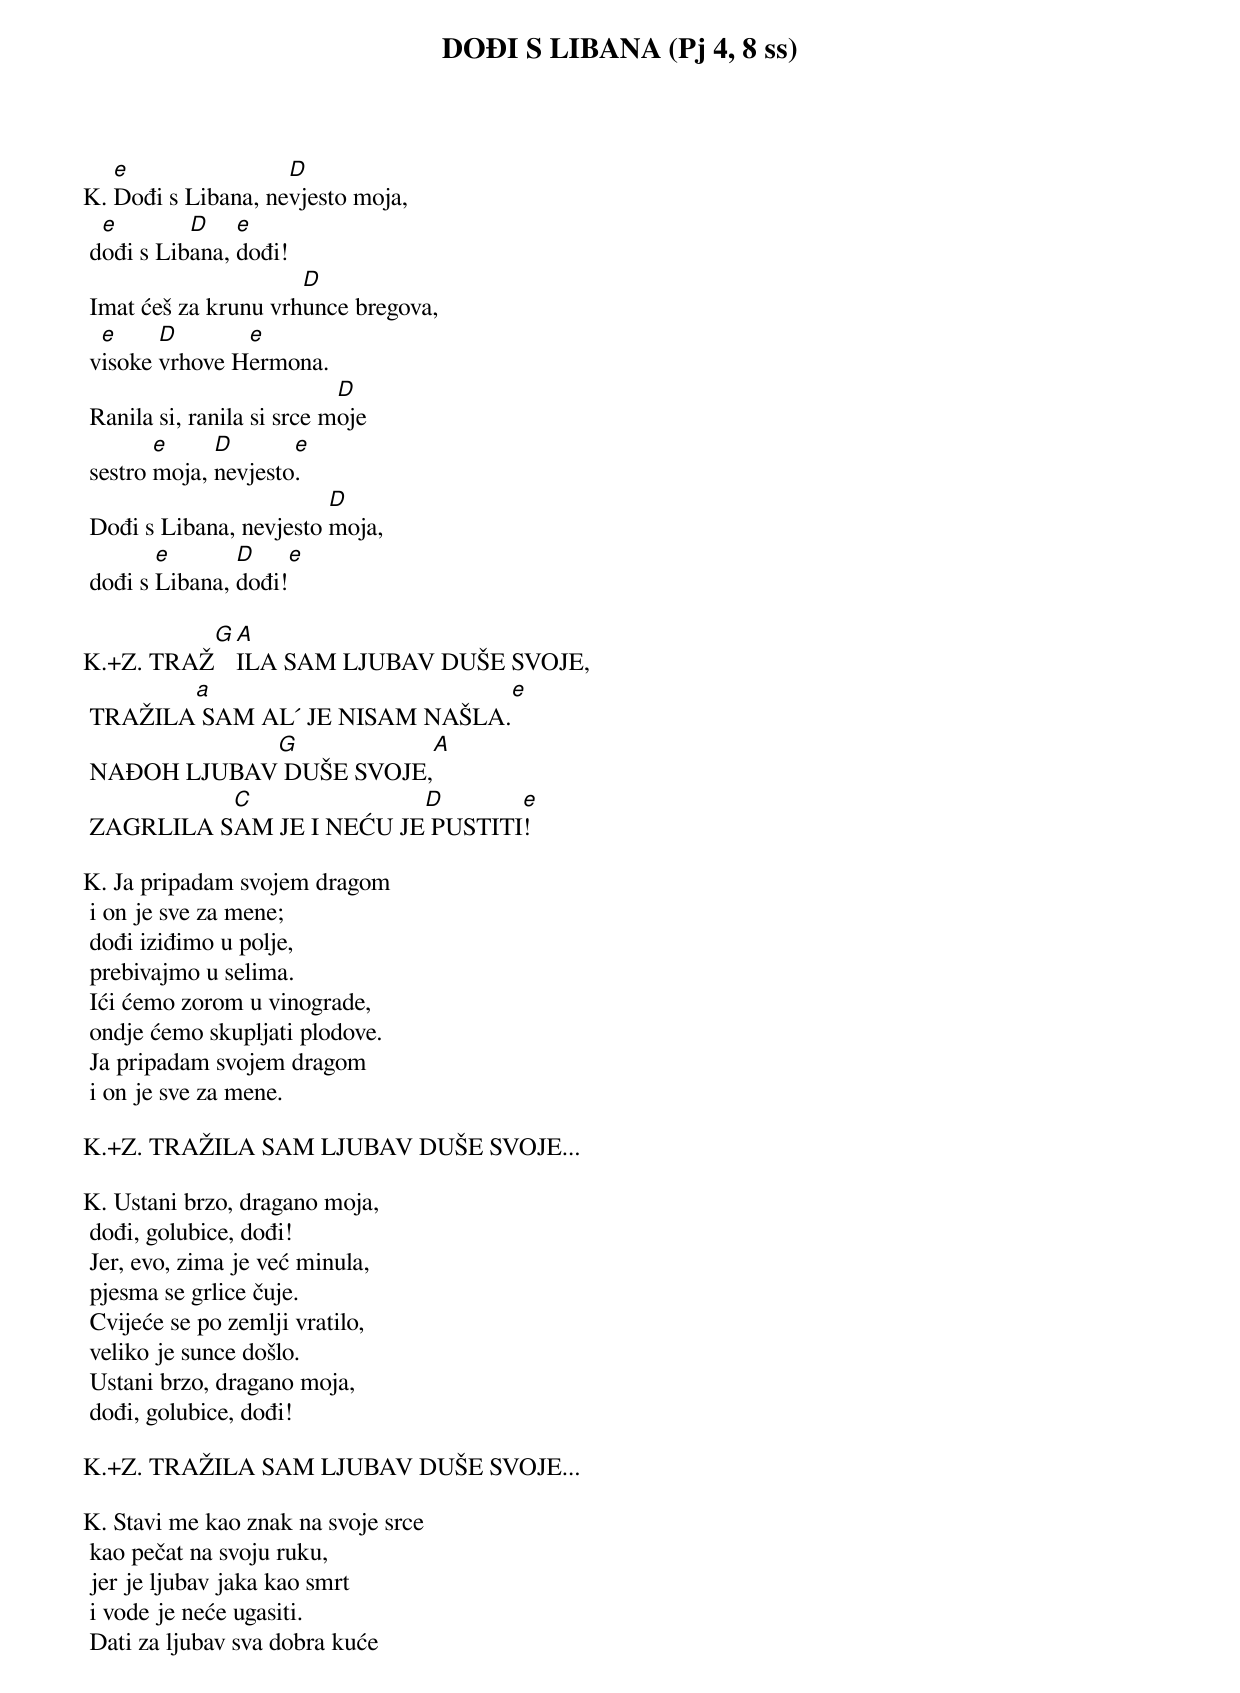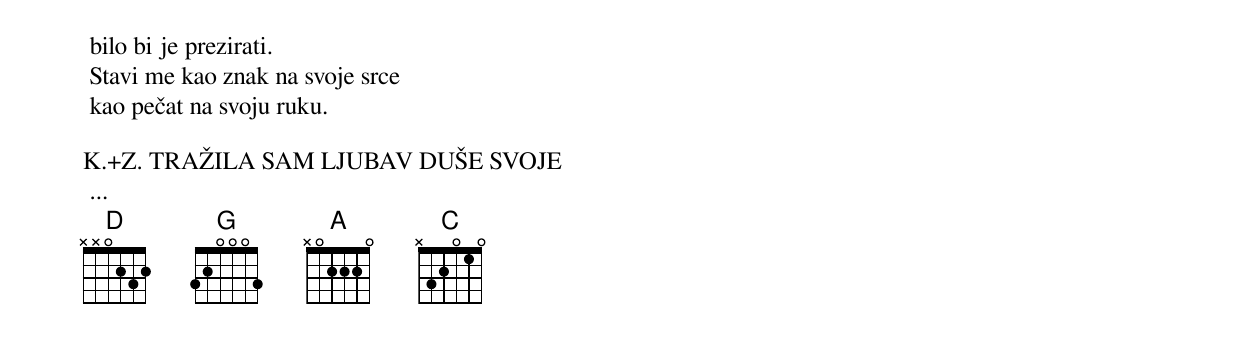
{title: DOĐI S LIBANA (Pj 4, 8 ss)}

K.	[e]Dođi s Libana, ne[D]vjesto moja,
	d[e]ođi s Lib[D]ana, [e]dođi!
	Imat ćeš za krunu vrh[D]unce bregova,
	v[e]isoke [D]vrhove H[e]ermona.
	Ranila si, ranila si srce m[D]oje
	sestro [e]moja, [D]nevjesto[e].
	Dođi s Libana, nevjesto [D]moja,
	dođi s [e]Libana, [D]dođi![e]

K.+Z.	TRAŽ[G][A]ILA SAM LJUBAV DUŠE SVOJE,
	TRAŽILA[a] SAM AL´ JE NISAM NAŠLA.[e]
	NAĐOH LJUBAV[G] DUŠE SVOJE,[A]
	ZAGRLILA S[C]AM JE I NEĆU JE[D] PUSTITI[e]!

K.	Ja pripadam svojem dragom
	i on je sve za mene;
	dođi iziđimo u polje,
	prebivajmo u selima.
	Ići ćemo zorom u vinograde,
	ondje ćemo skupljati plodove.
	Ja pripadam svojem dragom
	i on je sve za mene.

K.+Z.	TRAŽILA SAM LJUBAV DUŠE SVOJE...

K.	Ustani brzo, dragano moja,
	dođi, golubice, dođi!
	Jer, evo, zima je već minula,
	pjesma se grlice čuje.
	Cvijeće se po zemlji vratilo,
	veliko je sunce došlo.
	Ustani brzo, dragano moja,
	dođi, golubice, dođi!

K.+Z.	TRAŽILA SAM LJUBAV DUŠE SVOJE...

K.	Stavi me kao znak na svoje srce
	kao pečat na svoju ruku,
	jer je ljubav jaka kao smrt
	i vode je neće ugasiti.
	Dati za ljubav sva dobra kuće
	bilo bi je prezirati.
	Stavi me kao znak na svoje srce
	kao pečat na svoju ruku.

K.+Z.	TRAŽILA SAM LJUBAV DUŠE SVOJE
	...
